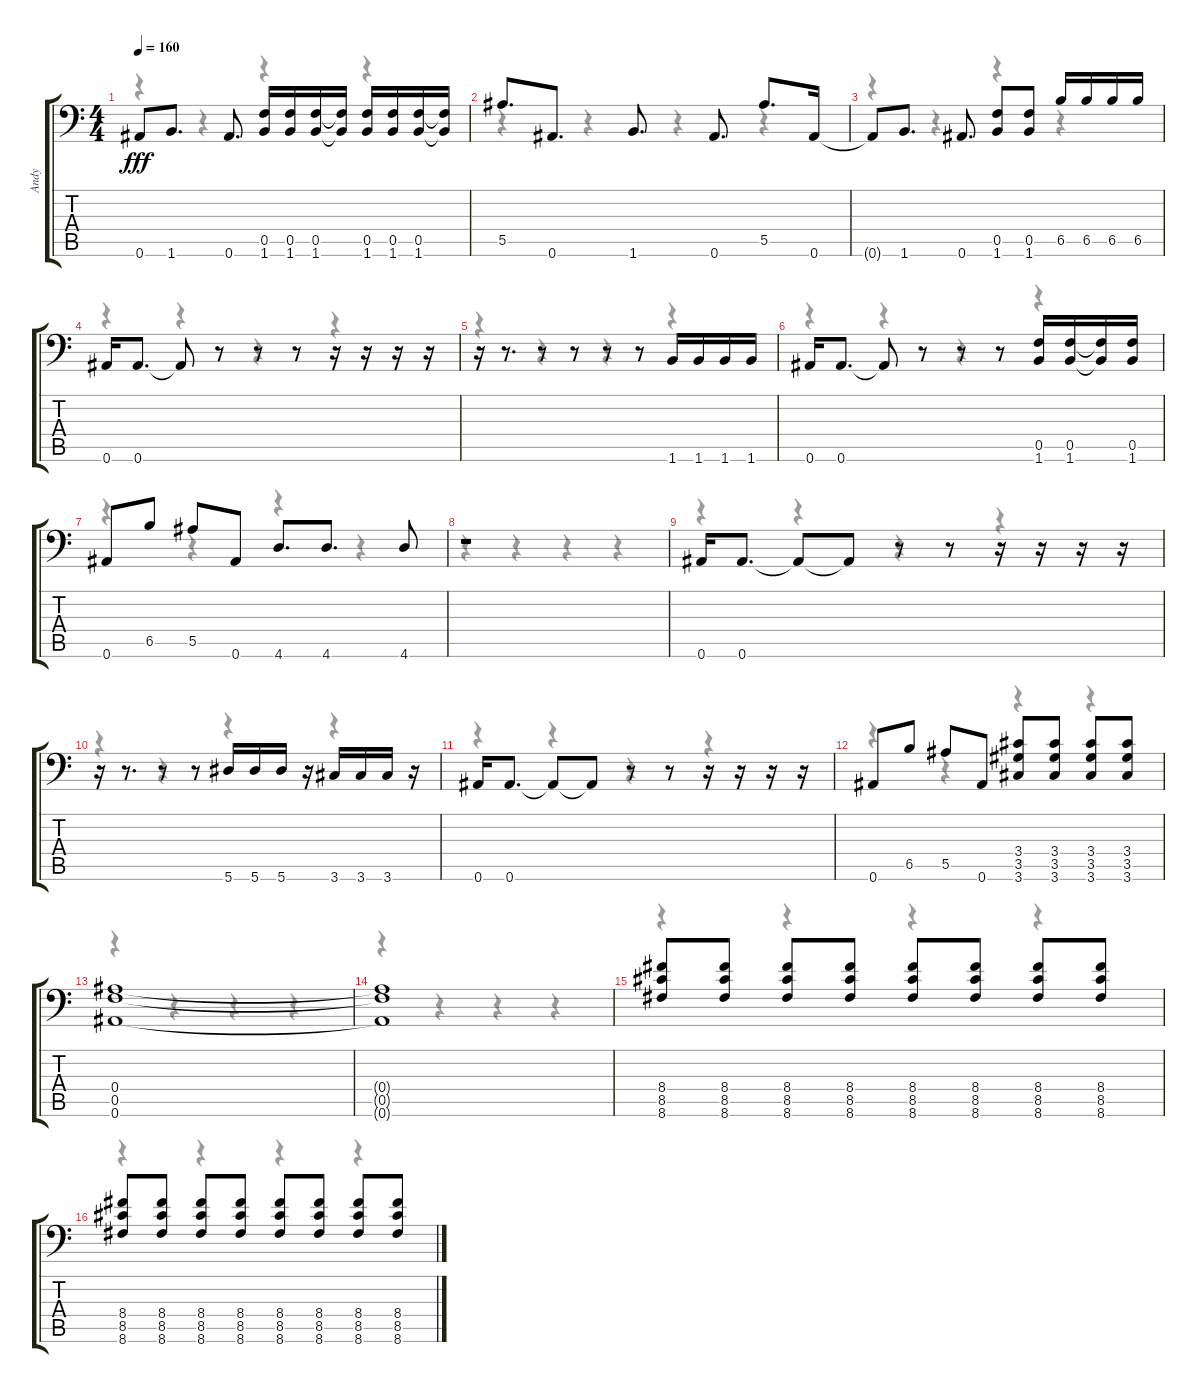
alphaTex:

\track ("Andy" "Andy") {instrument distortionguitar}
\staff {score tabs}
\tuning (C4 G3 Eb3 Bb2 F2 Bb1) {hide}
\voice
\ts (4 4)
\tempo 160
\clef f4
\ks c
0.6{t}.8{dy fff} 1.6.8{d} 0.6.8{d} (0.5 1.6).16 (0.5 1.6).16 (0.5 1.6).16 (0.5{t} 1.6{t}).16 (0.5 1.6).16 (0.5 1.6).16 (0.5 1.6).16 (0.5{t} 1.6{t}).16 |
5.5.8{d} 0.6.8{d} 1.6.8{d} 0.6.8{d} 5.5.8{d} 0.6.16 |
0.6{t}.8 1.6.8{d} 0.6.8{d} (0.5 1.6).8 (0.5 1.6).8 6.5.16 6.5.16 6.5.16 6.5.16 |
0.6.16 0.6.8{d} 0.6{t}.8 r.8 r.8 r.8 r.16 r.16 r.16 r.16 |
r.16 r.8{d} r.8 r.8 r.8 r.8 1.6.16 1.6.16 1.6.16 1.6.16 |
0.6.16 0.6.8{d} 0.6{t}.8 r.8 r.8 r.8 (0.5 1.6).16 (0.5 1.6).16 (0.5{t} 1.6{t}).16 (0.5 1.6).16 |
0.6.8 6.5.8 5.5.8 0.6.8 4.6.8{d} 4.6.8{d} 4.6.8 |
r.1 |
0.6.16 0.6.8{d} 0.6{t}.8 0.6{t}.8 r.8 r.8 r.16 r.16 r.16 r.16 |
r.16 r.8{d} r.8 r.8 5.6.16 5.6.16 5.6.16 r.16 3.6.16 3.6.16 3.6.16 r.16 |
0.6.16 0.6.8{d} 0.6{t}.8 0.6{t}.8 r.8 r.8 r.16 r.16 r.16 r.16 |
0.6.8 6.5.8 5.5.8 0.6.8 (3.4 3.5 3.6).8 (3.4 3.5 3.6).8 (3.4 3.5 3.6).8 (3.4 3.5 3.6).8 |
(0.4 0.5 0.6).1 |
(0.4{t} 0.5{t} 0.6{t}).1 |
(8.4 8.5 8.6).8 (8.4 8.5 8.6).8 (8.4 8.5 8.6).8 (8.4 8.5 8.6).8 (8.4 8.5 8.6).8 (8.4 8.5 8.6).8 (8.4 8.5 8.6).8 (8.4 8.5 8.6).8 |
(8.4 8.5 8.6).8 (8.4 8.5 8.6).8 (8.4 8.5 8.6).8 (8.4 8.5 8.6).8 (8.4 8.5 8.6).8 (8.4 8.5 8.6).8 (8.4 8.5 8.6).8 (8.4 8.5 8.6).8
\voice
\clef f4
\ottava regular
\simile none
\ks c
r.4{dy f} r.4 r.4 r.4 |
r.4 r.4 r.4 r.4 |
r.4 r.4 r.4 r.4 |
r.4 r.4 r.4 r.4 |
r.4 r.4 r.4 r.4 |
r.4 r.4 r.4 r.4 |
r.4 r.4 r.4 r.4 |
r.4 r.4 r.4 r.4 |
r.4 r.4 r.4 r.4 |
r.4 r.4 r.4 r.4 |
r.4 r.4 r.4 r.4 |
r.4 r.4 r.4 r.4 |
r.4 r.4 r.4 r.4 |
r.4 r.4 r.4 r.4 |
r.4 r.4 r.4 r.4 |
r.4 r.4 r.4 r.4
